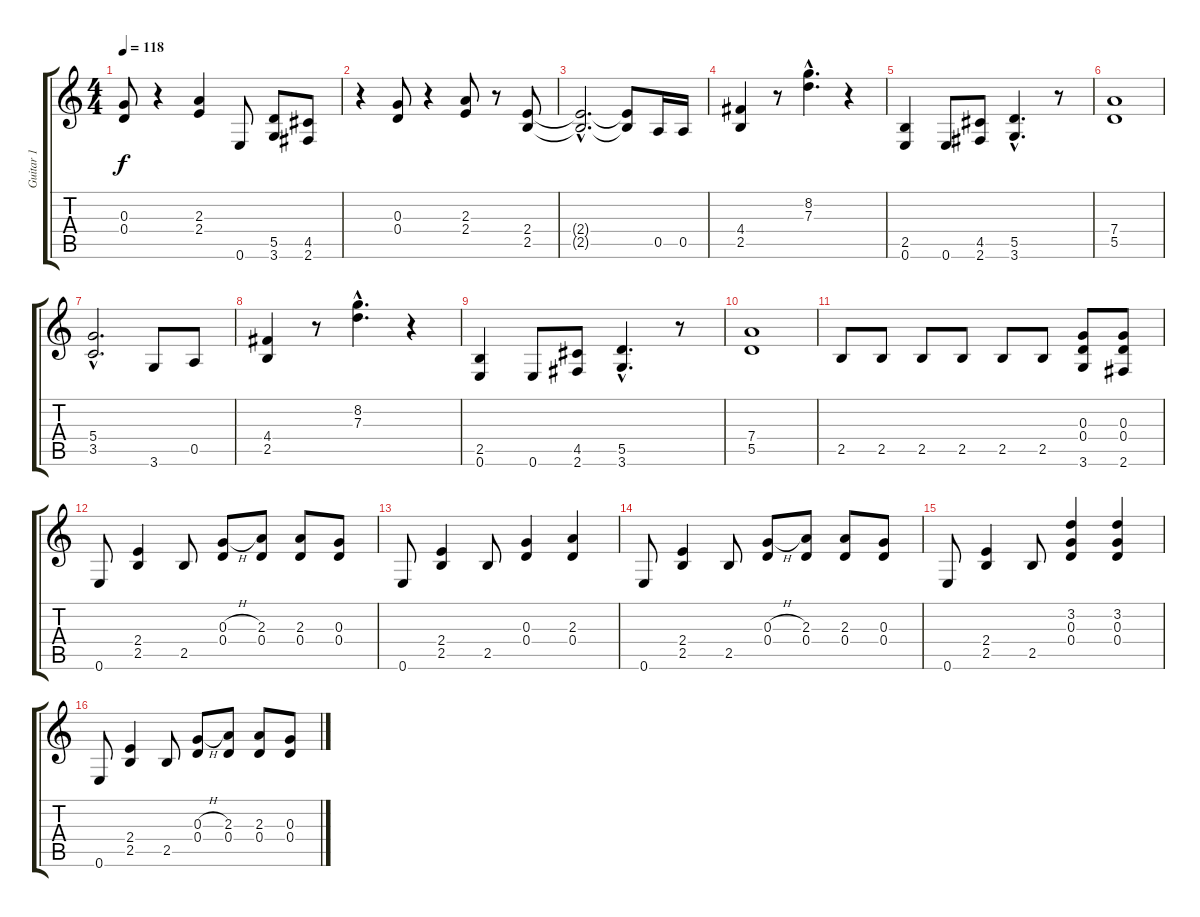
\track ("Guitar 1" "Guitar 1") {instrument distortionguitar}
\staff {score tabs}
\tuning (E4 B3 G3 D3 A2 E2) {hide}
\ts (4 4)
\tempo 118
\clef g2
\ks c
(0.3 0.4).8{dy f} r.4 (2.3 2.4).4 0.6.8 (5.5 3.6).8 (4.5 2.6).8 |
r.4 (0.3 0.4).8 r.4 (2.3 2.4).8 r.8 (2.4 2.5).8 |
(2.4{hac t} 2.5{hac t}).2{d} (2.4{t} 2.5{t}).8 0.5.16 0.5.16 |
(4.4 2.5).4 r.8 (8.2{hac} 7.3{hac}).4{d} r.4 |
(2.5 0.6).4 0.6.8 (4.5 2.6).8 (5.5{hac} 3.6{hac}).4{d} r.8 |
(7.4 5.5).1 |
(5.4{hac} 3.5{hac}).2{d} 3.6.8 0.5.8 |
(4.4 2.5).4 r.8 (8.2{hac} 7.3{hac}).4{d} r.4 |
(2.5 0.6).4 0.6.8 (4.5 2.6).8 (5.5{hac} 3.6{hac}).4{d} r.8 |
(7.4 5.5).1 |
2.5.8 2.5.8 2.5.8 2.5.8 2.5.8 2.5.8 (0.3 0.4 3.6).8 (0.3 0.4 2.6).8 |
0.6.8 (2.4 2.5).4 2.5.8 (0.3{h} 0.4).8 (2.3 0.4).8 (2.3 0.4).8 (0.3 0.4).8 |
0.6.8 (2.4 2.5).4 2.5.8 (0.3 0.4).4 (2.3 0.4).4 |
0.6.8 (2.4 2.5).4 2.5.8 (0.3{h} 0.4).8 (2.3 0.4).8 (2.3 0.4).8 (0.3 0.4).8 |
0.6.8 (2.4 2.5).4 2.5.8 (3.2 0.3 0.4).4 (3.2 0.3 0.4).4 |
0.6.8 (2.4 2.5).4 2.5.8 (0.3{h} 0.4).8 (2.3 0.4).8 (2.3 0.4).8 (0.3 0.4).8
